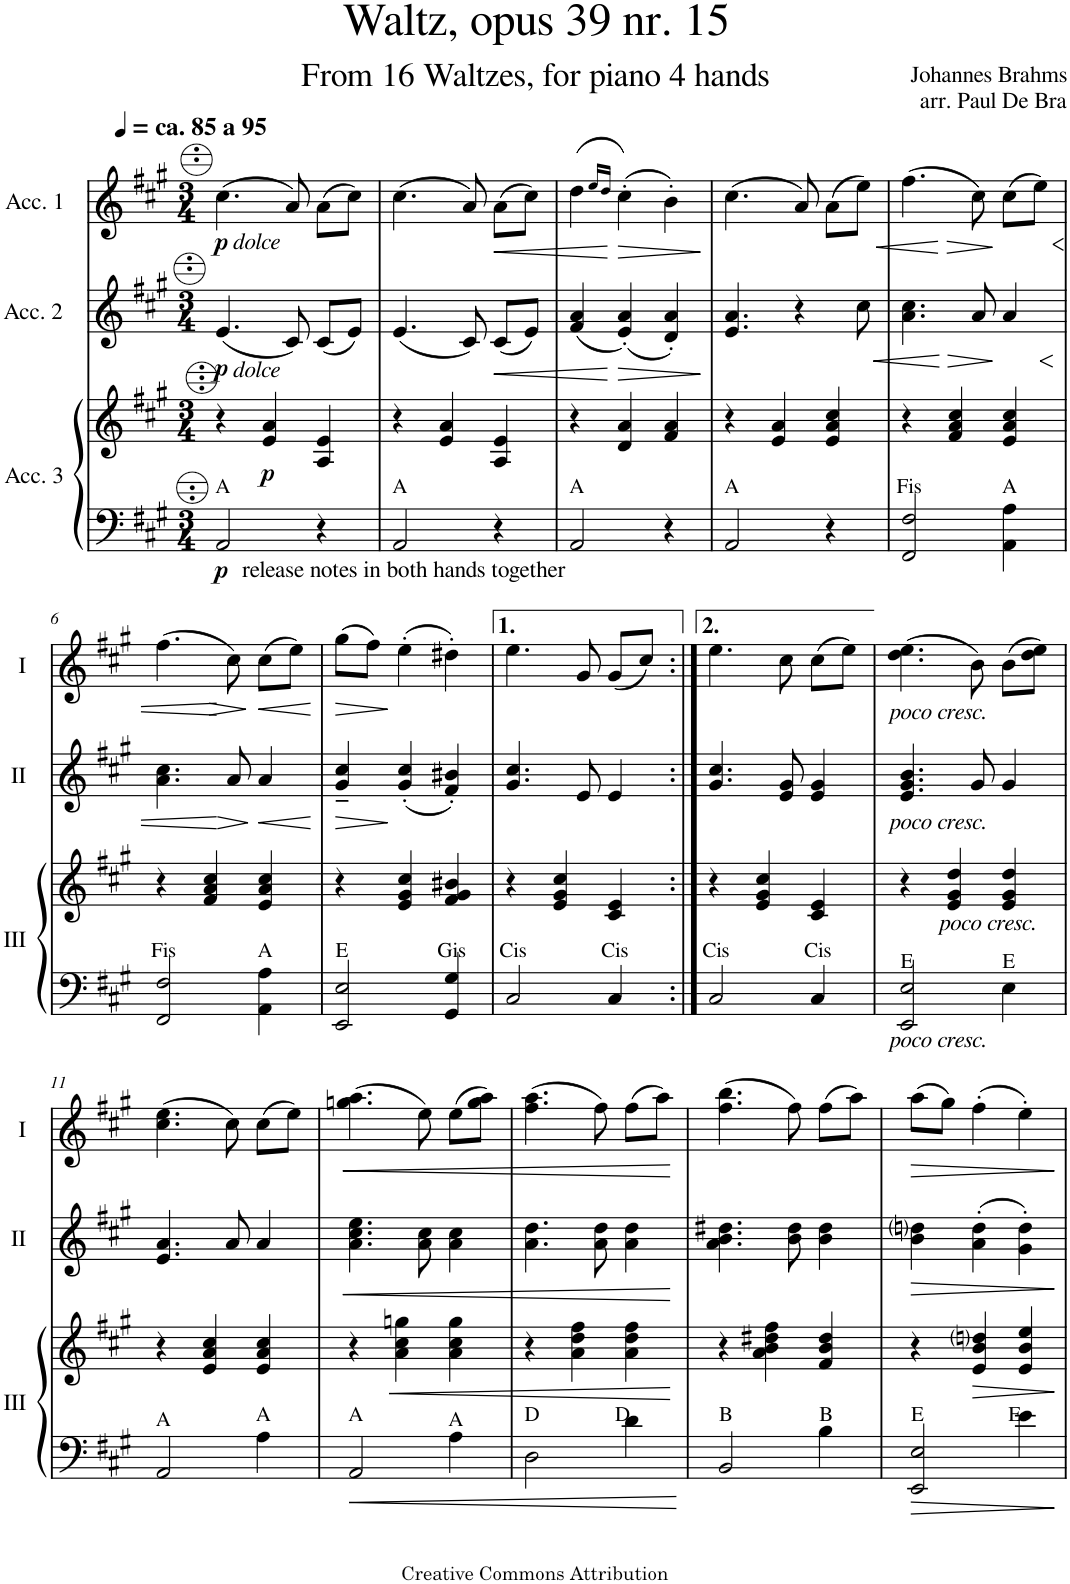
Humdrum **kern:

**kern	**text	**kern	**dynam	**kern	**dynam	**kern	**dynam
*part3	*part3	*part3	*part3	*part2	*part2	*part1	*part1
*staff4	*staff4	*staff3	*staff3/4	*staff2	*staff2	*staff1	*staff1
*I"Acc. 3	*	*	*	*I"Acc. 2	*	*I"Acc. 1	*
*clefF4	*	*clefG2	*	*clefG2	*	*clefG2	*
*Trd7c12	*	*Trd7c12	*	*	*	*	*
*k[f#c#g#]	*	*k[f#c#g#]	*	*k[f#c#g#]	*	*k[f#c#g#]	*
*M3/4	*	*M3/4	*	*M3/4	*	*M3/4	*
=1	=1	=1	=1	=1	=1	=1	=1
!	!	!	!	!	!	!LO:TX:a:B:t=ca. 85 a 95	!
!	!	!	!	!	!	!LO:TX:b:i:t=dolce	!
!	!	!	!	!LO:TX:b:i:t=dolce	!	!	!
!LO:TX:b:t=release notes in both hands together	!	!	!	!	!	!	!
!	!LO:LY:a	!	!LO:DY:b=2	!	!LO:DY:b	!	!LO:DY:b
2AA/	A	4r	p	(4.e/	p	(4.cc#\	p
!	!	!	!LO:DY:b	!	!	!	!
.	.	4e/ 4a/	p	.	.	.	.
.	.	.	.	8c#/)	.	8a/)	.
4r	.	4A/ 4e/	.	(8c#/L	.	(8a\L	.
.	.	.	.	8e/J)	.	8cc#\J)	.
=2	=2	=2	=2	=2	=2	=2	=2
!	!LO:LY:a	!	!	!	!	!	!
2AA/	A	4r	.	(4.e/	.	(4.cc#\	.
.	.	4e/ 4a/	.	.	.	.	.
.	.	.	.	8c#/)	.	8a/)	.
!	!	!	!	!	!LO:HP:b	!	!LO:HP:b
4r	.	4A/ 4e/	.	(8c#/L	<	(8a\L	<
.	.	.	.	8e/J)	.	8cc#\J)	.
=3	=3	=3	=3	=3	=3	=3	=3
!	!LO:LY:a	!	!	!	!	!	!
2AA/	A	4r	.	(4f#/ 4a/	.	(4dd\	.
.	.	.	.	.	.	16qee/LL	.
.	.	.	.	.	.	16qdd/JJ	.
!	!	!	!	!	!LO:HP:n=1:b	!	!LO:HP:n=1:b
.	.	4d/ 4a/	.	(4e/' 4a/')	[ >	(4cc#'\)	[ >
4r	.	4f#/ 4a/	.	4d/' 4a/')	.	4b'\)	.
.	.	.	.	.	]	.	]
=4	=4	=4	=4	=4	=4	=4	=4
!	!LO:LY:a	!	!	!	!	!	!
2AA/	A	4r	.	4.e/ 4.a/	.	(4.cc#\	.
.	.	4e/ 4a/	.	.	.	.	.
.	.	.	.	4r	.	8a/)	.
4r	.	4e/ 4a/ 4cc#/	.	.	.	(8a\L	.
!	!	!	!	!	!LO:HP:b	!	!LO:HP:b
.	.	.	.	8cc#\	<	8ee\J)	<
=5	=5	=5	=5	=5	=5	=5	=5
!	!LO:LY:a	!	!	!	!	!	!
2FF#/ 2F#/	Fis	4r	.	4.a\ 4.cc#\	.	(4.ff#\	.
.	.	4f#/ 4a/ 4cc#/	.	.	.	.	.
!	!	!	!	!	!LO:HP:n=1:b	!	!LO:HP:n=1:b
.	.	.	.	8a/	[ >	8cc#\)	[ >
!	!LO:LY:a	!	!	!	!LO:HP:n=1:b	!	!
4AA\ 4A\	A	4e/ 4a/ 4cc#/	.	4a/	] <	(8cc#\L	]
!	!	!	!	!	!	!	!LO:HP:b
.	.	.	.	.	.	8ee\J)	<
!!LO:LB:g=z
=6	=6	=6	=6	=6	=6	=6	=6
!	!LO:LY:a	!	!	!	!	!	!
2FF#/ 2F#/	Fis	4r	.	4.a\ 4.cc#\	.	(4.ff#\	.
.	.	4f#/ 4a/ 4cc#/	.	.	.	.	.
!	!	!	!	!	!LO:HP:n=1:b	!	!LO:HP:n=1:b
.	.	.	.	8a/	[ >	8cc#\)	[ >
!	!LO:LY:a	!	!	!	!LO:HP:n=1:b	!	!LO:HP:n=1:b
4AA\ 4A\	A	4e/ 4a/ 4cc#/	.	4a/	] <	(8cc#\L	] <
.	.	.	.	.	.	8ee\J)	.
.	.	.	.	.	[	.	[
=7	=7	=7	=7	=7	=7	=7	=7
!	!LO:LY:a	!	!	!	!LO:HP:b	!	!LO:HP:b
2EE/ 2E/	E	4r	.	4g#/~ 4cc#/~	>	(8gg#\L	>
.	.	.	.	.	.	8ff#\J)	.
.	.	4e/ 4g#/ 4cc#/	.	(4g#/' 4cc#/'	]	(4ee'\	]
!	!LO:LY:a	!	!	!	!	!	!
4GG#/ 4G#/	Gis	4f#/ 4g#/ 4b#X/	.	4f#/' 4b#X/')	.	4dd#X'\)	.
=8	=8	=8	=8	=8	=8	=8	=8
!	!LO:LY:a	!	!	!	!	!	!
2C#/	Cis	4r	.	4.g#/ 4.cc#/	.	4.ee\	.
.	.	4e/ 4g#/ 4cc#/	.	.	.	.	.
.	.	.	.	8e/	.	8g#/	.
!	!LO:LY:a	!	!	!	!	!	!
4C#/	Cis	4c#/ 4e/	.	4e/	.	(8g#/L	.
.	.	.	.	.	.	8cc#/J)	.
=9:|!	=9:|!	=9:|!	=9:|!	=9:|!	=9:|!	=9:|!	=9:|!
!	!LO:LY:a	!	!	!	!	!	!
2C#/	Cis	4r	.	4.g#/ 4.cc#/	.	4.ee\	.
.	.	4e/ 4g#/ 4cc#/	.	.	.	.	.
.	.	.	.	8e/ 8g#/	.	8cc#\	.
!	!LO:LY:a	!	!	!	!	!	!
4C#/	Cis	4c#/ 4e/	.	4e/ 4g#/	.	(8cc#\L	.
.	.	.	.	.	.	8ee\J)	.
=10	=10	=10	=10	=10	=10	=10	=10
!	!	!	!	!	!	!LO:TX:b:i:t=poco cresc.	!
!	!	!	!	!LO:TX:b:i:t=poco cresc.	!	!	!
!LO:TX:b:i:t=poco cresc.	!	!	!	!	!	!	!
!	!LO:LY:a	!	!	!	!	!	!
2EE/ 2E/	E	4r	.	4.e/ 4.g#/ 4.b/	.	(4.dd\ 4.ee\	.
!	!	!LO:TX:b:i:t=poco cresc.	!	!	!	!	!
.	.	4e/ 4g#/ 4dd/	.	.	.	.	.
.	.	.	.	8g#/	.	8b\)	.
!	!LO:LY:a	!	!	!	!	!	!
4E\	E	4e/ 4g#/ 4dd/	.	4g#/	.	(8b\L	.
.	.	.	.	.	.	8dd\ 8ee\J)	.
!!LO:LB:g=z
=11	=11	=11	=11	=11	=11	=11	=11
!	!LO:LY:a	!	!	!	!	!	!
2AA/	A	4r	.	4.e/ 4.a/	.	(4.cc#\ 4.ee\	.
.	.	4e/ 4a/ 4cc#/	.	.	.	.	.
.	.	.	.	8a/	.	8cc#\)	.
!	!LO:LY:a	!	!	!	!	!	!
4A\	A	4e/ 4a/ 4cc#/	.	4a/	.	(8cc#\L	.
.	.	.	.	.	.	8ee\J)	.
=12	=12	=12	=12	=12	=12	=12	=12
!	!LO:LY:a	!	!	!	!LO:HP:b	!	!LO:HP:b
2AA/	A	4r	.	4.a\ 4.cc#\ 4.ee\	<	(4.ggn\ 4.aa\	<
!	!	!	!LO:HP:b	!	!	!	!
.	.	4a\ 4cc#\ 4ggn\	<	.	.	.	.
.	.	.	.	8a\ 8cc#\	.	8ee\)	.
!	!LO:LY:a	!	!	!	!	!	!
4A\	A	4a\ 4cc#\ 4gg\	.	4a\ 4cc#\	.	(8ee\L	.
.	.	.	.	.	.	8gg\ 8aa\J)	.
=13	=13	=13	=13	=13	=13	=13	=13
!	!LO:LY:a	!	!	!	!	!	!
2D\	D	4r	.	4.a\ 4.dd\	.	(4.ff#\ 4.aa\	.
.	.	4a\ 4dd\ 4ff#\	.	.	.	.	.
.	.	.	.	8a\ 8dd\	.	8ff#\)	.
!	!LO:LY:a	!	!	!	!	!	!
4d\	D	4a\ 4dd\ 4ff#\	.	4a\ 4dd\	.	(8ff#\L	.
.	.	.	.	.	.	8aa\J)	.
.	.	.	[	.	[	.	[
=14	=14	=14	=14	=14	=14	=14	=14
!	!LO:LY:a	!	!	!	!	!	!
2BB/	B	4r	.	4.a\ 4.b\ 4.dd#X\	.	(4.ff#\ 4.bb\	.
.	.	4a\ 4b\ 4dd#X\ 4ff#\	.	.	.	.	.
.	.	.	.	8b\ 8dd#\	.	8ff#\)	.
!	!LO:LY:a	!	!	!	!	!	!
4B\	B	4f#/ 4b/ 4dd#/	.	4b\ 4dd#\	.	(8ff#\L	.
.	.	.	.	.	.	8aa\J)	.
=15	=15	=15	=15	=15	=15	=15	=15
!	!LO:LY:a	!	!	!	!LO:HP:b	!	!LO:HP:b
2EE/ 2E/	E	4r	.	4b\ 4ddni\	>	(8aa\L	>
.	.	.	.	.	.	8gg#\J)	.
!	!	!	!LO:HP:b	!	!	!	!
.	.	4e/ 4b/ 4ddni/	>	(4a\' 4dd\'	.	(4ff#'\	.
!	!LO:LY:a	!	!	!	!	!	!
4e\	E	4e/ 4b/ 4ee/	.	4g#\' 4dd\')	.	4ee'\)	.
.	.	.	]	.	]	.	]
=	=	=	=	=	=	=	=
*-	*-	*-	*-	*-	*-	*-	*-
